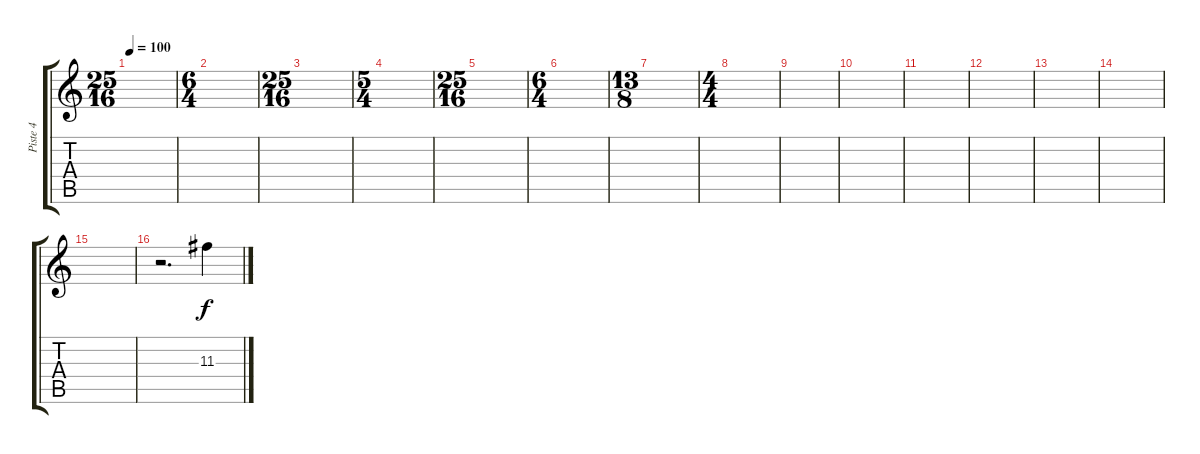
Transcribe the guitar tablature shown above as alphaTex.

\track ("Piste 4" "Piste 4") {instrument overdrivenguitar}
\staff {score tabs}
\tuning (E4 B3 G3 D3 A2 E2) {hide}
\ts (25 16)
\tempo 100
\clef g2
\ks c
|
\ts (6 4)
|
\ts (25 16)
|
\ts (5 4)
|
\ts (25 16)
|
\ts (6 4)
|
\ts (13 8)
|
\ts (4 4)
|
|
|
|
|
|
|
|
r.2{d} 11.3{sl}.4
